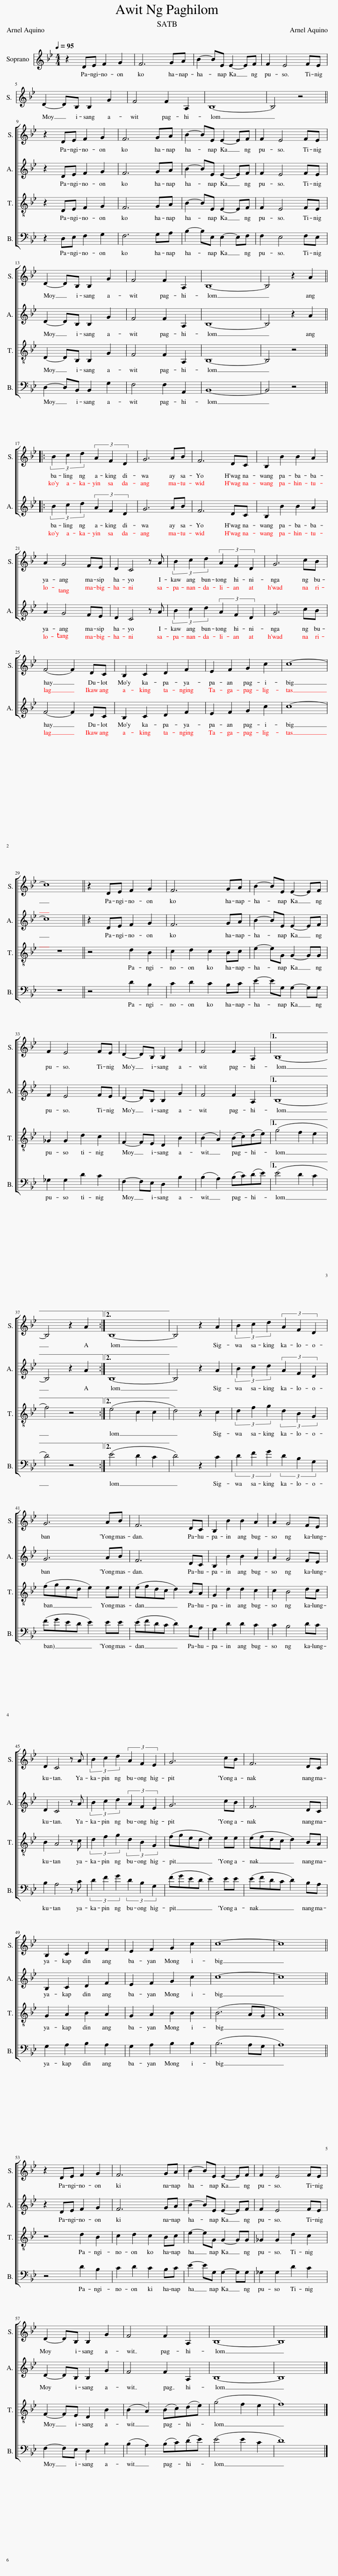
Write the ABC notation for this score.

X:1
%%score [ 1 2 3 4 ]
L:1/8
Q:1/4=95
M:4/4
I:linebreak $
K:Bb
V:1 treble
V:2 treble
V:3 treble-8
V:4 bass
V:1
 z2 DE F2 G2 | F6 GA | B2- BE E2- EF | F2 E4 FE |$ D2- DB, B,2 G2 | %5
 F4 F2 A,2 | B,8- | B,4 z4 ||$ z2 DE F2 G2 | F6 GA | %10
 B2- BE E2- EF | F2 E4 FE |$ D2- DB, B,2 G2 | F4 F2 A,2 | B,8- | %15
 B,4 z2 A2 |:$ (3B2 c2 d2 (3A2 F2 D2 | G6 AB | F6 DC | B,2 B2 B2 A2 |$ %20
 A2 G4 FE | D2 C4 z A | (3B2 c2 d2 (3A2 F2 D2 | G6 cB |$ F4- F2 DC | %25
 B,2 C2 D2 F2 | E2 F2 G2 c2 | c8- |$ c8 || z2 DE F2 G2 | %30
 F6 GA | B2- BE E2- EF |$ F2 E4 FE | D2- DB, B,2 G2 | F4 F2 A,2 |1 %35
 B,8- |$ B,4 z2 A2 :|2 B,8- || B,4 z2 A2 | (3B2 c2 d2 (3A2 F2 D2 |$ %40
 G6 AB | F6 DC | B,2 B2 B2 A2 | A2 G4 FE |$ D2 C4 z A | %45
 (3B2 c2 d2 (3A2 F2 E2 | G6 cB | F6 DC |$ B,2 C2 D2 F2 | E2 F2 G2 c2 | %50
 c8- | c8 ||$ z2 DE F2 G2 | F6 GA | B2- BE E2- EF | %55
 F2 E4 FE |$ D2- DB, B,2 G2 | F4 F2 A,2 | B,8- | B,8 |] %60
V:2
 z8 | z8 | z8 | z8 |$ z8 | %5
 z8 | z8 | z8 ||$ z2 DE F2 G2 | F6 GA | %10
 B2- BE E2- EF | F2 E4 FE |$ D2- DB, B,2 G2 | F4 F2 A,2 | B,8- | %15
 B,4 z2 A2 |:$ (3B2 c2 d2 (3A2 F2 D2 | G6 AB | F6 DC | B,2 B2 B2 A2 |$ %20
 A2 G4 FE | D2 C4 z A | (3B2 c2 d2 (3A2 F2 D2 | G6 cB |$ F4- F2 DC | %25
 B,2 C2 D2 F2 | E2 F2 G2 c2 | c8- |$ c8 || z2 DE F2 G2 | %30
 F6 GA | B2- BE E2- EF |$ F2 E4 FE | D2- DB, B,2 G2 | F4 F2 A,2 |1 %35
 B,8- |$ B,4 z2 A2 :|2 B,8- || B,4 z2 A2 | (3B2 c2 d2 (3A2 F2 D2 |$ %40
 G6 AB | F6 DC | B,2 B2 B2 A2 | A2 G4 FE |$ D2 C4 z A | %45
 (3B2 c2 d2 (3A2 F2 E2 | G6 cB | F6 DC |$ B,2 C2 D2 F2 | E2 F2 G2 c2 | %50
 c8- | c8 ||$ z2 DE F2 G2 | F6 GA | B2- BE E2- EF | %55
 F2 E4 FE |$ D2- DB, B,2 G2 | F4 F2 A,2 | B,8- | B,8 |] %60
V:3
 z8 | z8 | z8 | z8 |$ z8 | %5
 z8 | z8 | z8 ||$ z2 DE F2 G2 | F6 GA | %10
 B2- BE E2- EF | F2 E4 FE |$ D2- DB, B,2 G2 | F4 F2 A,2 | B,8- | %15
 B,4 z4 |:$ z8 | z8 | z8 | z8 |$ %20
 z8 | z8 | z8 | z8 |$ z8 | %25
 z8 | z8 | z8 |$ z8 || z4 d2 B2 | %30
 c2 d2 c2 Bc | e2- eG G2- GG |$ _G2 G2 d2 c2 | F2- FE D2 B2 | (B2 A2) (Bc)(de) |1 %35
 (g4 f2 e2 |$ f4) z4 :|2 (e4 c2 c2 || d4) z2 c2 | (3d2 f2 g2 (3d2 B2 G2 |$ %40
 (fged e2) ee | (efdc d2) BA | G2 d2 d2 c2 | c2 B4 dc |$ B2 A4 z c | %45
 (3d2 f2 g2 (3d2 B2 G2 | (fged e2) ee | (efdc d2) BA |$ G2 A2 B2 A2 | G2 A2 B2 B2 | %50
 (B6 AG | A8) ||$ z4 d2 B2 | c2 d2 c2 Bc | e2- eG G2- GG | %55
 _G2 G2 d2 c2 |$ F2- FE D2 B2 | (B2 A2) (Bc)(de) | (g4 f2 e2 | f8) |] %60
V:4
 z8 | z8 | z8 | z8 |$ z8 | %5
 z8 | z8 | z8 ||$ z2 D,E, F,2 G,2 | F,6 G,A, | %10
 B,2- B,E, E,2- E,F, | F,2 E,4 F,E, |$ D,2- D,B,, B,,2 G,2 | F,4 F,2 A,,2 | B,,8- | %15
 B,,4 z4 |:$ z8 | z8 | z8 | z8 |$ %20
 z8 | z8 | z8 | z8 |$ z8 | %25
 z8 | z8 | z8 |$ z8 || z4 D2 B,2 | %30
 C2 D2 C2 B,C | E2- EG, G,2- G,G, |$ _G,2 G,2 D2 C2 | F,2- F,E, D,2 B,2 | (B,2 A,2) (B,C)(DE) |1 %35
 (E4 D2 C2 |$ D4) z4 :|2 (E4 D2 C2 || D4) z2 C2 | (3D2 F2 G2 (3D2 B,2 G,2 |$ %40
 (FGED E2) EE | (EFDC D2) B,A, | G,2 D2 D2 C2 | C2 B,4 DC |$ B,2 A,4 z C | %45
 (3D2 F2 G2 (3D2 B,2 G,2 | (FGED E2) EE | (EFDC D2) B,A, |$ G,2 A,2 B,2 A,2 | G,2 A,2 B,2 B,2 | %50
 (B,6 A,G, | A,8) ||$ z4 D2 B,2 | C2 D2 C2 B,C | E2- EG, G,2- G,G, | %55
 _G,2 G,2 D2 C2 |$ F,2- F,E, D,2 B,2 | (B,2 A,2) (B,C)(DE) | (E4 E2 C2 | D8) |] %60
